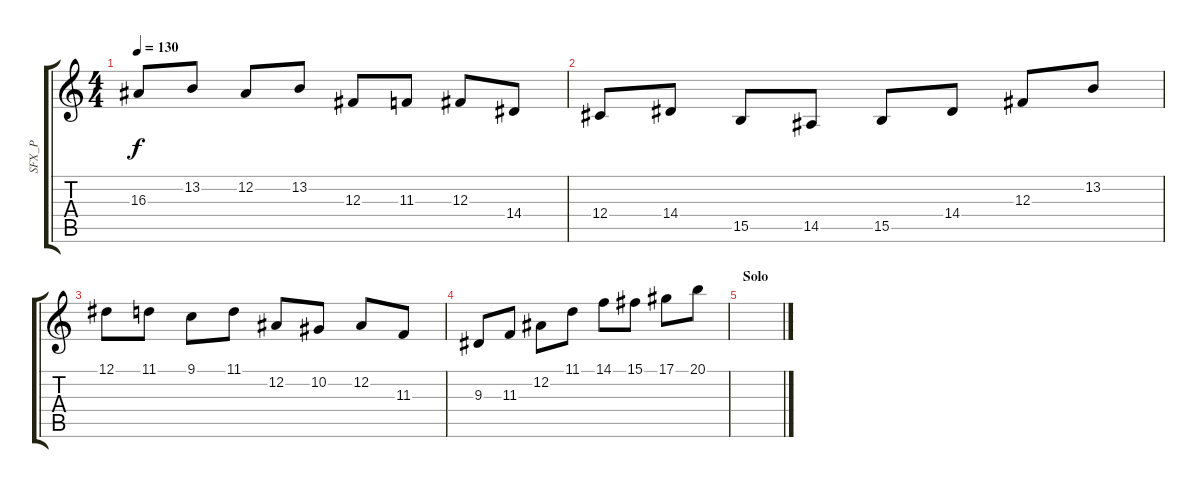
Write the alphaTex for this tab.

\track ("SFX_P" "SFX_P") {instrument sitar}
\staff {score tabs}
\tuning (Eb4 Bb3 Gb3 Db3 Ab2 Eb2) {hide}
\ts (4 4)
\tempo 130
\clef g2
\ks c
16.3.8{dy f} 13.2.8 12.2.8 13.2.8 12.3.8 11.3.8 12.3.8 14.4.8 |
12.4.8 14.4.8 15.5.8 14.5.8 15.5.8 14.4.8 12.3.8 13.2.8 |
12.1.8 11.1.8 9.1.8 11.1.8 12.2.8 10.2.8 12.2.8 11.3.8 |
9.3.8 11.3.8 12.2.8 11.1.8 14.1.8 15.1.8 17.1.8 20.1.8 |
\section ("" "Solo")
